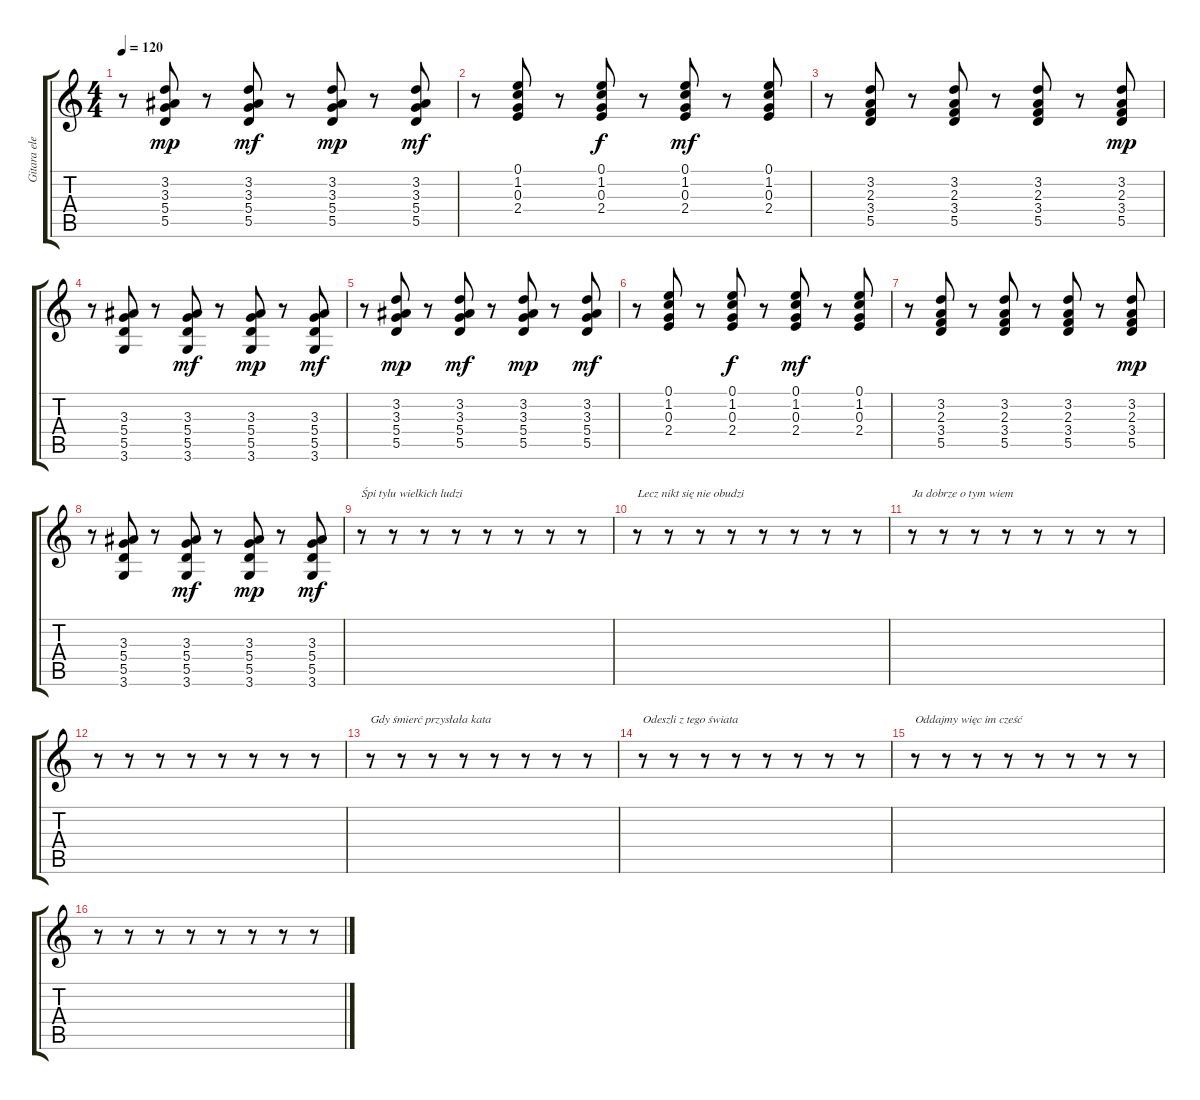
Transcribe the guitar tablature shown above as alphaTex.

\track ("Gitara elektryczna" "Gitara ele") {instrument distortionguitar}
\staff {score tabs}
\tuning (E4 B3 G3 D3 A2 E2) {hide}
\ts (4 4)
\tempo 120
\clef g2
\ks c
r.8{dy mp} (3.2 3.3 5.4 5.5).8 r.8 (3.2 3.3 5.4 5.5).8{dy mf} r.8 (3.2 3.3 5.4 5.5).8{dy mp} r.8 (3.2 3.3 5.4 5.5).8{dy mf} |
r.8 (0.1 1.2 0.3 2.4).8 r.8 (0.1 1.2 0.3 2.4).8{dy f} r.8 (0.1 1.2 0.3 2.4).8{dy mf} r.8 (0.1 1.2 0.3 2.4).8 |
r.8 (3.2 2.3 3.4 5.5).8 r.8 (3.2 2.3 3.4 5.5).8 r.8 (3.2 2.3 3.4 5.5).8 r.8 (3.2 2.3 3.4 5.5).8{dy mp} |
r.8 (3.3 5.4 5.5 3.6).8 r.8 (3.3 5.4 5.5 3.6).8{dy mf} r.8 (3.3 5.4 5.5 3.6).8{dy mp} r.8 (3.3 5.4 5.5 3.6).8{dy mf} |
r.8 (3.2 3.3 5.4 5.5).8{dy mp} r.8 (3.2 3.3 5.4 5.5).8{dy mf} r.8 (3.2 3.3 5.4 5.5).8{dy mp} r.8 (3.2 3.3 5.4 5.5).8{dy mf} |
r.8 (0.1 1.2 0.3 2.4).8 r.8 (0.1 1.2 0.3 2.4).8{dy f} r.8 (0.1 1.2 0.3 2.4).8{dy mf} r.8 (0.1 1.2 0.3 2.4).8 |
r.8 (3.2 2.3 3.4 5.5).8 r.8 (3.2 2.3 3.4 5.5).8 r.8 (3.2 2.3 3.4 5.5).8 r.8 (3.2 2.3 3.4 5.5).8{dy mp} |
r.8 (3.3 5.4 5.5 3.6).8 r.8 (3.3 5.4 5.5 3.6).8{dy mf} r.8 (3.3 5.4 5.5 3.6).8{dy mp} r.8 (3.3 5.4 5.5 3.6).8{dy mf} |
r.8{txt "Śpi tylu wielkich ludzi"} r.8 r.8 r.8 r.8 r.8 r.8 r.8 |
r.8{txt "Lecz nikt się nie obudzi"} r.8 r.8 r.8 r.8 r.8 r.8 r.8 |
r.8{txt "Ja dobrze o tym wiem"} r.8 r.8 r.8 r.8 r.8 r.8 r.8 |
r.8 r.8 r.8 r.8 r.8 r.8 r.8 r.8 |
r.8{txt "Gdy śmierć przysłała kata"} r.8 r.8 r.8 r.8 r.8 r.8 r.8 |
r.8{txt "Odeszli z tego świata"} r.8 r.8 r.8 r.8 r.8 r.8 r.8 |
r.8{txt "Oddajmy więc im cześć"} r.8 r.8 r.8 r.8 r.8 r.8 r.8 |
r.8 r.8 r.8 r.8 r.8 r.8 r.8 r.8
